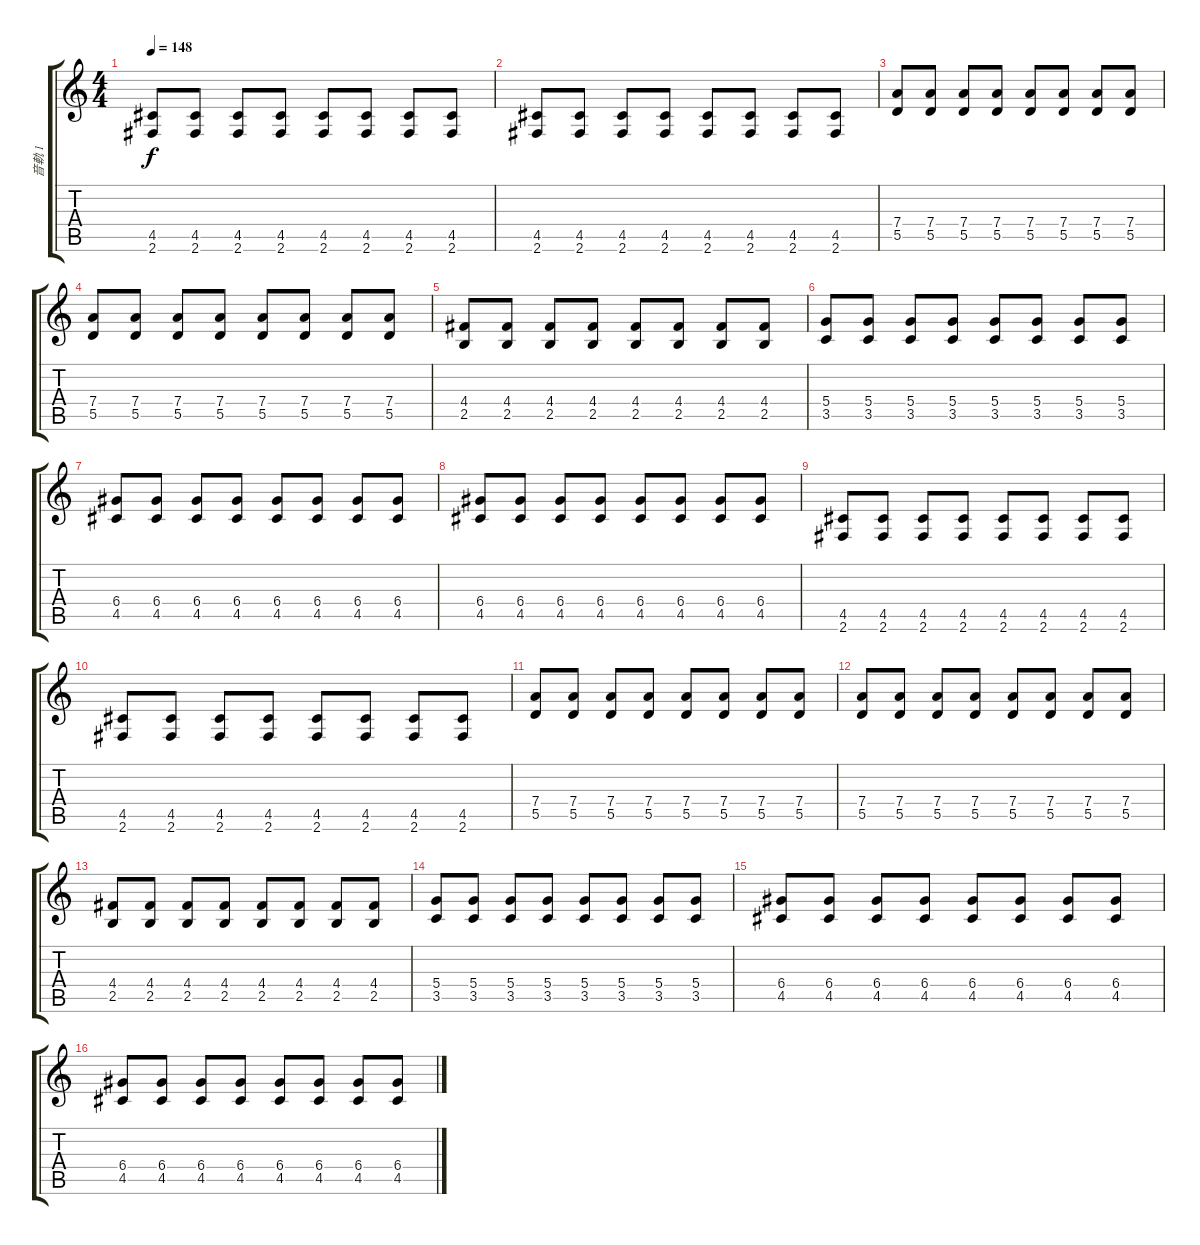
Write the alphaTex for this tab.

\track ("音軌 1" "音軌 1") {instrument overdrivenguitar}
\staff {score tabs}
\tuning (E4 B3 G3 D3 A2 E2) {hide}
\ts (4 4)
\tempo 148
\clef g2
\ks c
(4.5 2.6).8{dy f} (4.5 2.6).8 (4.5 2.6).8 (4.5 2.6).8 (4.5 2.6).8 (4.5 2.6).8 (4.5 2.6).8 (4.5 2.6).8 |
(4.5 2.6).8 (4.5 2.6).8 (4.5 2.6).8 (4.5 2.6).8 (4.5 2.6).8 (4.5 2.6).8 (4.5 2.6).8 (4.5 2.6).8 |
(7.4 5.5).8 (7.4 5.5).8 (7.4 5.5).8 (7.4 5.5).8 (7.4 5.5).8 (7.4 5.5).8 (7.4 5.5).8 (7.4 5.5).8 |
(7.4 5.5).8 (7.4 5.5).8 (7.4 5.5).8 (7.4 5.5).8 (7.4 5.5).8 (7.4 5.5).8 (7.4 5.5).8 (7.4 5.5).8 |
(4.4 2.5).8 (4.4 2.5).8 (4.4 2.5).8 (4.4 2.5).8 (4.4 2.5).8 (4.4 2.5).8 (4.4 2.5).8 (4.4 2.5).8 |
(5.4 3.5).8 (5.4 3.5).8 (5.4 3.5).8 (5.4 3.5).8 (5.4 3.5).8 (5.4 3.5).8 (5.4 3.5).8 (5.4 3.5).8 |
(6.4 4.5).8 (6.4 4.5).8 (6.4 4.5).8 (6.4 4.5).8 (6.4 4.5).8 (6.4 4.5).8 (6.4 4.5).8 (6.4 4.5).8 |
(6.4 4.5).8 (6.4 4.5).8 (6.4 4.5).8 (6.4 4.5).8 (6.4 4.5).8 (6.4 4.5).8 (6.4 4.5).8 (6.4 4.5).8 |
(4.5 2.6).8 (4.5 2.6).8 (4.5 2.6).8 (4.5 2.6).8 (4.5 2.6).8 (4.5 2.6).8 (4.5 2.6).8 (4.5 2.6).8 |
(4.5 2.6).8 (4.5 2.6).8 (4.5 2.6).8 (4.5 2.6).8 (4.5 2.6).8 (4.5 2.6).8 (4.5 2.6).8 (4.5 2.6).8 |
(7.4 5.5).8 (7.4 5.5).8 (7.4 5.5).8 (7.4 5.5).8 (7.4 5.5).8 (7.4 5.5).8 (7.4 5.5).8 (7.4 5.5).8 |
(7.4 5.5).8 (7.4 5.5).8 (7.4 5.5).8 (7.4 5.5).8 (7.4 5.5).8 (7.4 5.5).8 (7.4 5.5).8 (7.4 5.5).8 |
(4.4 2.5).8 (4.4 2.5).8 (4.4 2.5).8 (4.4 2.5).8 (4.4 2.5).8 (4.4 2.5).8 (4.4 2.5).8 (4.4 2.5).8 |
(5.4 3.5).8 (5.4 3.5).8 (5.4 3.5).8 (5.4 3.5).8 (5.4 3.5).8 (5.4 3.5).8 (5.4 3.5).8 (5.4 3.5).8 |
(6.4 4.5).8 (6.4 4.5).8 (6.4 4.5).8 (6.4 4.5).8 (6.4 4.5).8 (6.4 4.5).8 (6.4 4.5).8 (6.4 4.5).8 |
(6.4 4.5).8 (6.4 4.5).8 (6.4 4.5).8 (6.4 4.5).8 (6.4 4.5).8 (6.4 4.5).8 (6.4 4.5).8 (6.4 4.5).8
